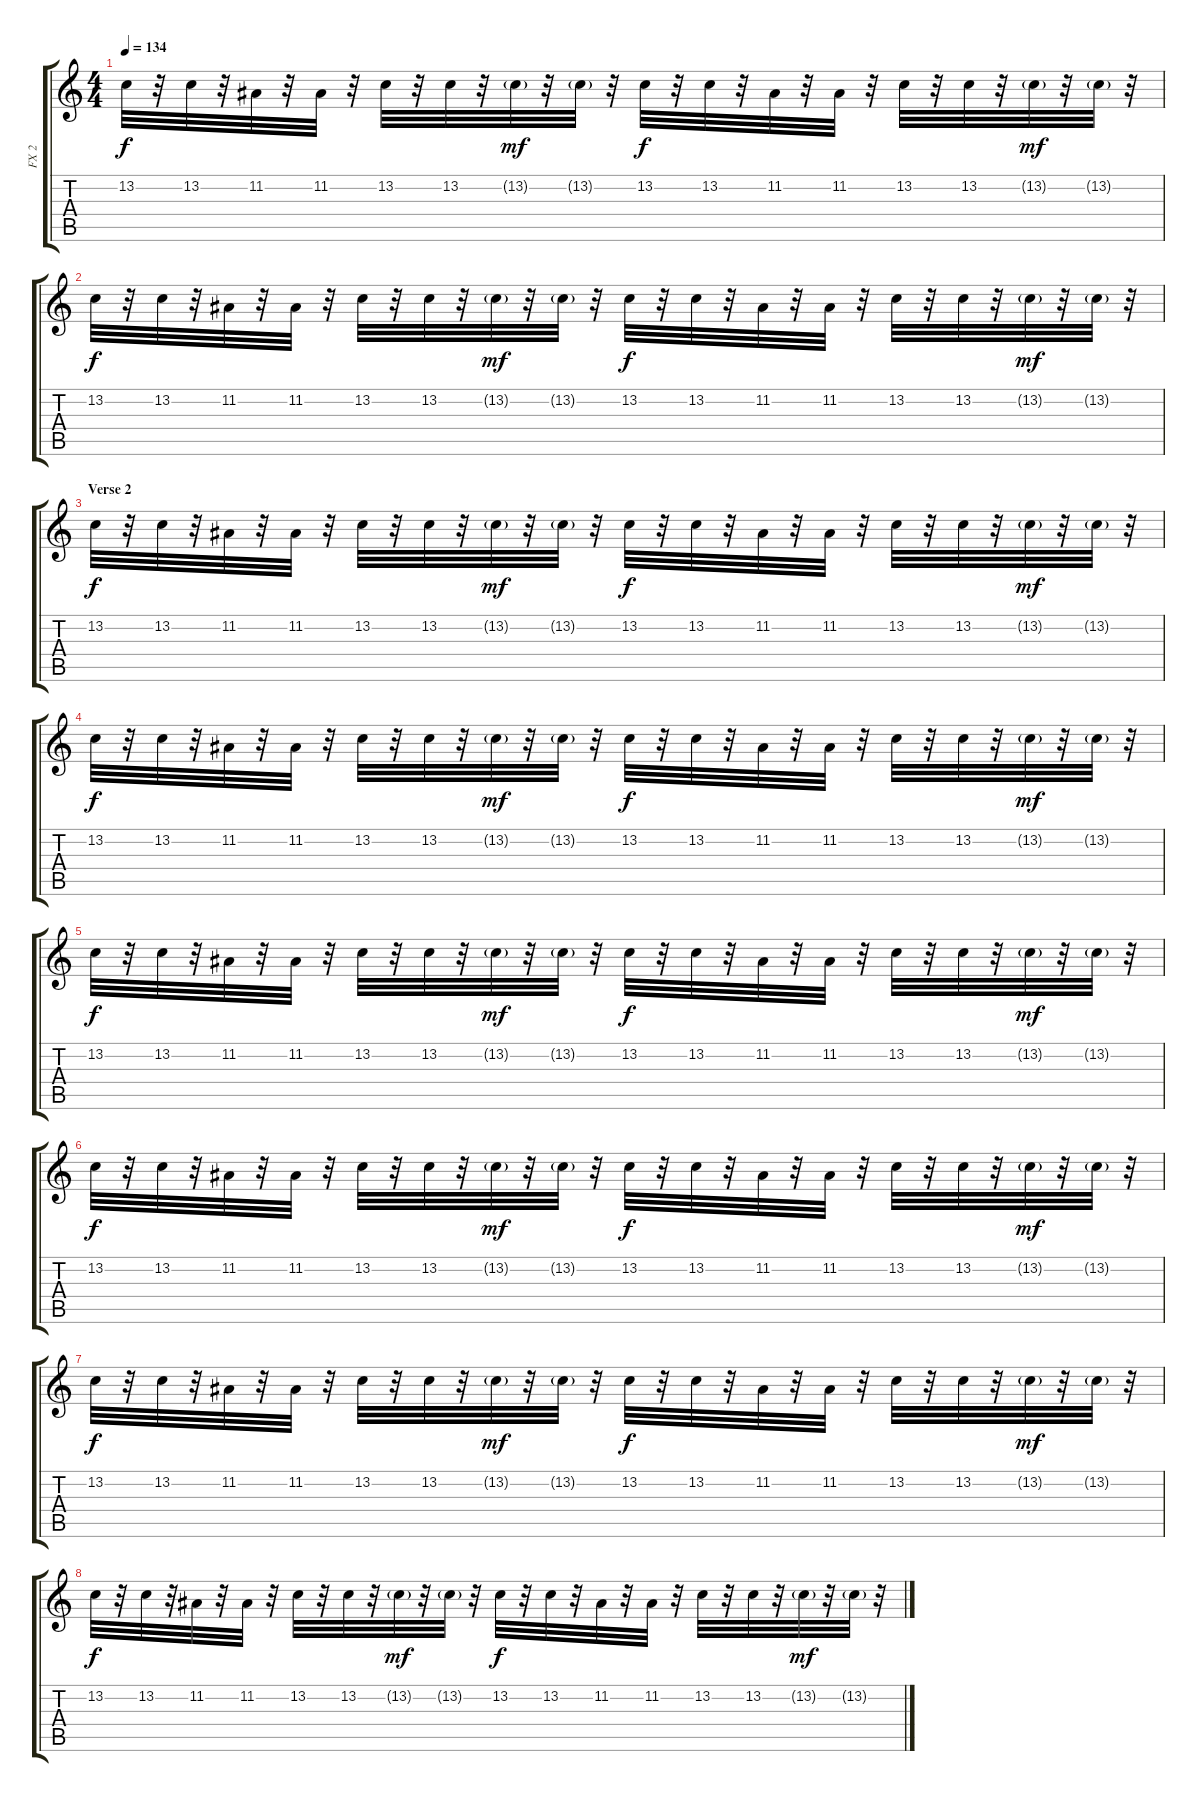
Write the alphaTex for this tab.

\track ("FX 2" "FX 2") {instrument lead2sawtooth}
\staff {score tabs}
\tuning (E4 B3 G3 D3 A2 E2) {hide}
\ts (4 4)
\tempo 134
\clef g2
\ks c
13.2.32{dy f} r.32 13.2.32 r.32 11.2.32 r.32 11.2.32 r.32 13.2.32 r.32 13.2.32 r.32 13.2{g}.32{dy mf} r.32 13.2{g}.32 r.32 13.2.32{dy f} r.32 13.2.32 r.32 11.2.32 r.32 11.2.32 r.32 13.2.32 r.32 13.2.32 r.32 13.2{g}.32{dy mf} r.32 13.2{g}.32 r.32 |
13.2.32{dy f} r.32 13.2.32 r.32 11.2.32 r.32 11.2.32 r.32 13.2.32 r.32 13.2.32 r.32 13.2{g}.32{dy mf} r.32 13.2{g}.32 r.32 13.2.32{dy f} r.32 13.2.32 r.32 11.2.32 r.32 11.2.32 r.32 13.2.32 r.32 13.2.32 r.32 13.2{g}.32{dy mf} r.32 13.2{g}.32 r.32 |
\section ("" "Verse 2")
13.2.32{dy f volume 8} r.32 13.2.32 r.32 11.2.32 r.32 11.2.32 r.32 13.2.32 r.32 13.2.32 r.32 13.2{g}.32{dy mf} r.32 13.2{g}.32 r.32 13.2.32{dy f} r.32 13.2.32 r.32 11.2.32 r.32 11.2.32 r.32 13.2.32 r.32 13.2.32 r.32 13.2{g}.32{dy mf} r.32 13.2{g}.32 r.32 |
13.2.32{dy f} r.32 13.2.32 r.32 11.2.32 r.32 11.2.32 r.32 13.2.32 r.32 13.2.32 r.32 13.2{g}.32{dy mf} r.32 13.2{g}.32 r.32 13.2.32{dy f} r.32 13.2.32 r.32 11.2.32 r.32 11.2.32 r.32 13.2.32 r.32 13.2.32 r.32 13.2{g}.32{dy mf} r.32 13.2{g}.32 r.32 |
13.2.32{dy f} r.32 13.2.32 r.32 11.2.32 r.32 11.2.32 r.32 13.2.32 r.32 13.2.32 r.32 13.2{g}.32{dy mf} r.32 13.2{g}.32 r.32 13.2.32{dy f} r.32 13.2.32 r.32 11.2.32 r.32 11.2.32 r.32 13.2.32 r.32 13.2.32 r.32 13.2{g}.32{dy mf} r.32 13.2{g}.32 r.32 |
13.2.32{dy f} r.32 13.2.32 r.32 11.2.32 r.32 11.2.32 r.32 13.2.32 r.32 13.2.32 r.32 13.2{g}.32{dy mf} r.32 13.2{g}.32 r.32 13.2.32{dy f} r.32 13.2.32 r.32 11.2.32 r.32 11.2.32 r.32 13.2.32 r.32 13.2.32 r.32 13.2{g}.32{dy mf} r.32 13.2{g}.32 r.32 |
13.2.32{dy f} r.32 13.2.32 r.32 11.2.32 r.32 11.2.32 r.32 13.2.32 r.32 13.2.32 r.32 13.2{g}.32{dy mf} r.32 13.2{g}.32 r.32 13.2.32{dy f} r.32 13.2.32 r.32 11.2.32 r.32 11.2.32 r.32 13.2.32 r.32 13.2.32 r.32 13.2{g}.32{dy mf} r.32 13.2{g}.32 r.32 |
13.2.32{dy f} r.32 13.2.32 r.32 11.2.32 r.32 11.2.32 r.32 13.2.32 r.32 13.2.32 r.32 13.2{g}.32{dy mf} r.32 13.2{g}.32 r.32 13.2.32{dy f} r.32 13.2.32 r.32 11.2.32 r.32 11.2.32 r.32 13.2.32 r.32 13.2.32 r.32 13.2{g}.32{dy mf} r.32 13.2{g}.32 r.32
